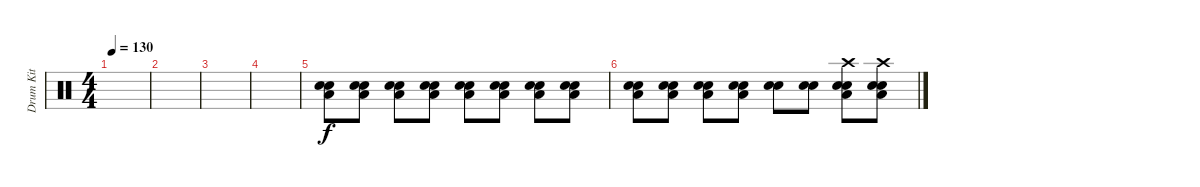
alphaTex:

\track ("Drum Kit" "Drum Kit") {instrument percussion}
\staff {score}
\articulation defaults
\ts (4 4)
\tempo 130
\clef neutral
\ks c
|
|
|
|
("Snare (hit) 2" "Low Floor Tom (hit)" "Snare (hit) 2").8 ("Snare (hit) 2" "Low Floor Tom (hit)" "Snare (hit) 2").8 ("Snare (hit) 2" "Low Floor Tom (hit)" "Snare (hit) 2").8 ("Snare (hit) 2" "Low Floor Tom (hit)" "Snare (hit) 2").8 ("Snare (hit) 2" "Low Floor Tom (hit)" "Snare (hit) 2").8 ("Snare (hit) 2" "Low Floor Tom (hit)" "Snare (hit) 2").8 ("Snare (hit) 2" "Low Floor Tom (hit)" "Snare (hit) 2").8 ("Snare (hit) 2" "Low Floor Tom (hit)" "Snare (hit) 2").8 |
("Snare (hit) 2" "Low Floor Tom (hit)" "Snare (hit) 2").8 ("Snare (hit) 2" "Low Floor Tom (hit)" "Snare (hit) 2").8 ("Snare (hit) 2" "Low Floor Tom (hit)" "Snare (hit) 2").8 ("Snare (hit) 2" "Low Floor Tom (hit)" "Snare (hit) 2").8 ("Snare (hit) 2" "Snare (hit) 2").8 ("Snare (hit) 2" "Snare (hit) 2").8 ("Crash high (hit)" "Snare (hit) 2" "Low Floor Tom (hit)" "Snare (hit) 2").8 ("Crash high (hit)" "Snare (hit) 2" "Low Floor Tom (hit)" "Snare (hit) 2").8
